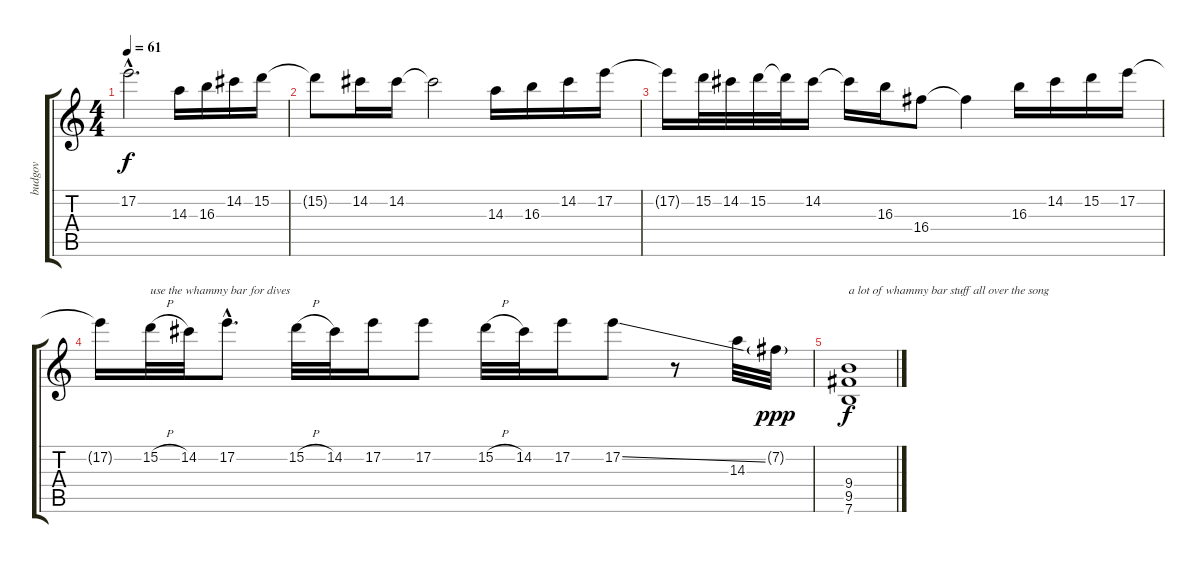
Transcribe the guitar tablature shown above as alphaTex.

\track ("budgov" "budgov") {instrument distortionguitar}
\staff {score tabs}
\tuning (E4 B3 G3 D3 A2 E2) {hide}
\ts (4 4)
\tempo 61
\clef g2
\ks c
17.2{hac t}.2{d dy f} 14.3.16 16.3.16 14.2.16 15.2.16 |
15.2{t}.8 14.2.16 14.2.16 14.2{t}.2 14.3.16 16.3.16 14.2.16 17.2.16 |
17.2{t}.16 15.2.32 14.2.32 15.2.32 15.2{t}.32 14.2.16 14.2{t}.16 16.3.16 16.4.8 16.4{t}.4 16.3.16 14.2.16 15.2.16 17.2.16 |
17.2{t}.16 15.2{h}.32{txt "use the whammy bar for dives"} 14.2.32 17.2{hac}.8{d} 15.2{h}.32 14.2.32 17.2.16 17.2.8 15.2{h}.32 14.2.32 17.2.16 17.2{ss}.8 r.8 14.3.32 7.2{g}.32{dy ppp} |
(9.4 9.5 7.6).1{txt "a lot of whammy bar stuff all over the song " dy f}
